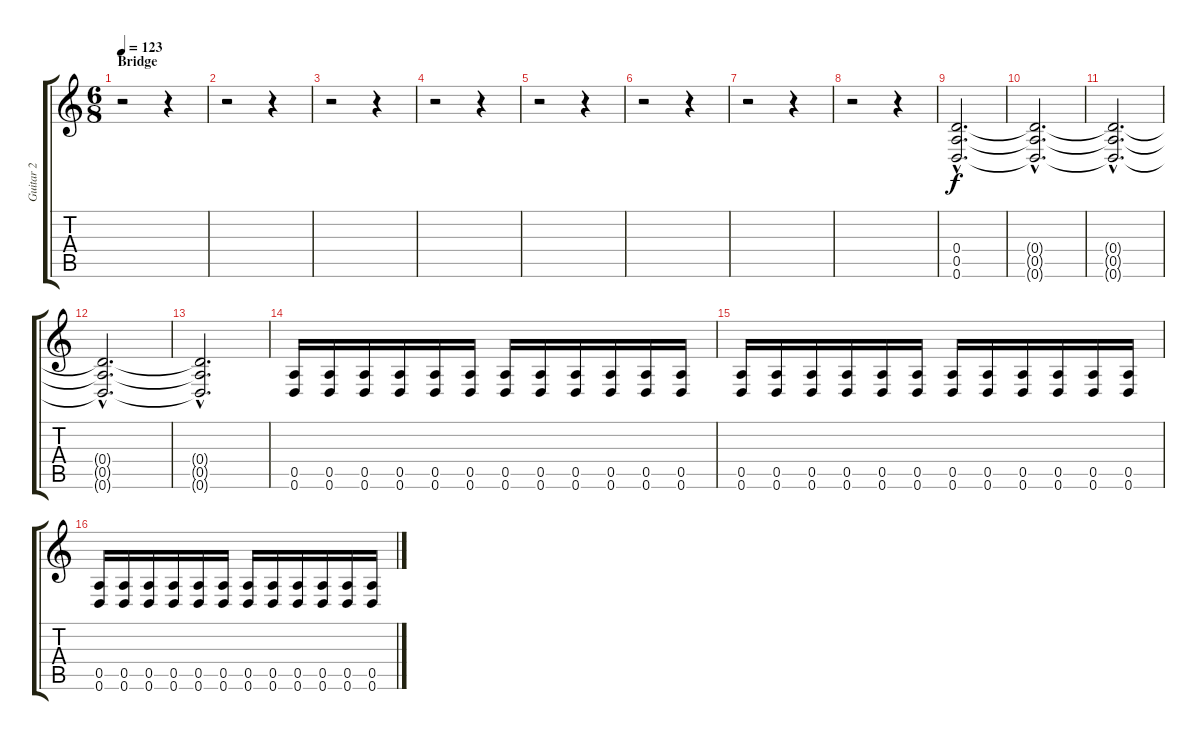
\track ("Guitar 2" "Guitar 2") {instrument distortionguitar}
\staff {score tabs}
\tuning (E4 B3 G3 D3 A2 D2) {hide}
\ts (6 8)
\section ("" "Bridge")
\tempo 123
\clef g2
\ks c
r.2{dy f} r.4 |
r.2 r.4 |
r.2 r.4 |
r.2 r.4 |
r.2 r.4 |
r.2 r.4 |
r.2 r.4 |
r.2 r.4 |
(0.4{hac} 0.5{hac} 0.6{hac}).2{d} |
(0.4{hac t} 0.5{hac t} 0.6{hac t}).2{d} |
(0.4{hac t} 0.5{hac t} 0.6{hac t}).2{d} |
(0.4{hac t} 0.5{hac t} 0.6{hac t}).2{d} |
(0.4{hac t} 0.5{hac t} 0.6{hac t}).2{d} |
(0.5 0.6).16 (0.5 0.6).16 (0.5 0.6).16 (0.5 0.6).16 (0.5 0.6).16 (0.5 0.6).16 (0.5 0.6).16 (0.5 0.6).16 (0.5 0.6).16 (0.5 0.6).16 (0.5 0.6).16 (0.5 0.6).16 |
(0.5 0.6).16 (0.5 0.6).16 (0.5 0.6).16 (0.5 0.6).16 (0.5 0.6).16 (0.5 0.6).16 (0.5 0.6).16 (0.5 0.6).16 (0.5 0.6).16 (0.5 0.6).16 (0.5 0.6).16 (0.5 0.6).16 |
(0.5 0.6).16 (0.5 0.6).16 (0.5 0.6).16 (0.5 0.6).16 (0.5 0.6).16 (0.5 0.6).16 (0.5 0.6).16 (0.5 0.6).16 (0.5 0.6).16 (0.5 0.6).16 (0.5 0.6).16 (0.5 0.6).16
